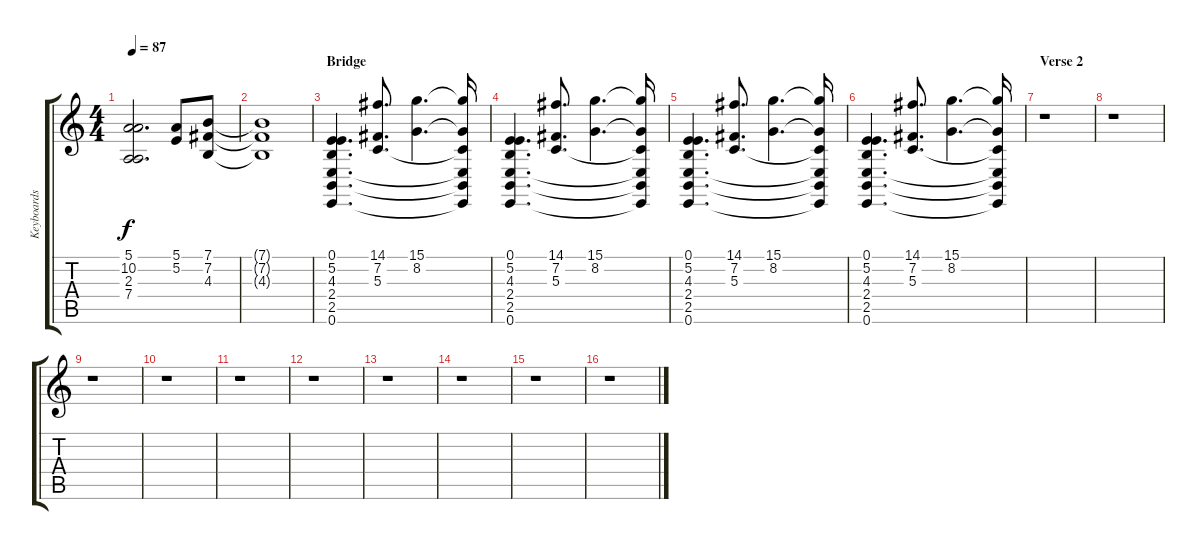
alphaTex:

\track ("Keyboards" "Keyboards") {instrument stringensemble1}
\staff {score tabs}
\tuning (E4 B3 G3 D3 A2 E2) {hide}
\ts (4 4)
\tempo 87
\clef g2
\ks c
(5.1 10.2 2.3 7.4).2{d dy f} (5.1 5.2).8 (7.1 7.2 4.3).8 |
(7.1{t} 7.2{t} 4.3{t}).1 |
\section ("" "Bridge")
(0.1 5.2 4.3 2.4 2.5 0.6).4{d} (14.1 7.2 5.3).8{d} (15.1 8.2).4{d} (15.1{t} 8.2{t} 5.3{t} 2.4{t} 2.5{t} 0.6{t}).16 |
(0.1 5.2 4.3 2.4 2.5 0.6).4{d} (14.1 7.2 5.3).8{d} (15.1 8.2).4{d} (15.1{t} 8.2{t} 5.3{t} 2.4{t} 2.5{t} 0.6{t}).16 |
(0.1 5.2 4.3 2.4 2.5 0.6).4{d} (14.1 7.2 5.3).8{d} (15.1 8.2).4{d} (15.1{t} 8.2{t} 5.3{t} 2.4{t} 2.5{t} 0.6{t}).16 |
(0.1 5.2 4.3 2.4 2.5 0.6).4{d} (14.1 7.2 5.3).8{d} (15.1 8.2).4{d} (15.1{t} 8.2{t} 5.3{t} 2.4{t} 2.5{t} 0.6{t}).16 |
\section ("" "Verse 2")
r.1 |
r.1 |
r.1 |
r.1 |
r.1 |
r.1 |
r.1 |
r.1 |
r.1 |
r.1
